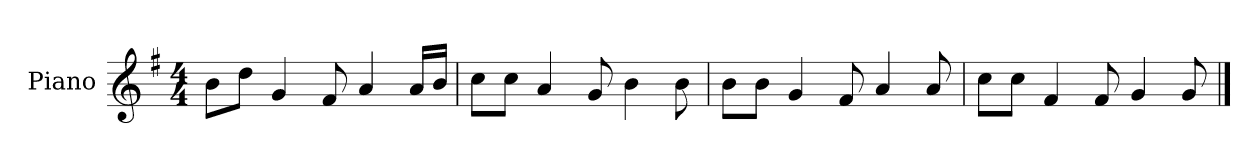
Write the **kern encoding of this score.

**kern
*part1
*staff1
*I"Piano
*I'P-no
*clefG2
*k[f#]
*M4/4
*MM90
=1
8b\L
8dd\J
4g/
8f#/
4a/
16a/LL
16b/JJ
=2
8cc\L
8cc\J
4a/
8g/
4b\
8b\
=3
8b\L
8b\J
4g/
8f#/
4a/
8a/
=4
8cc\L
8cc\J
4f#/
8f#/
4g/
8g/
==
*-
